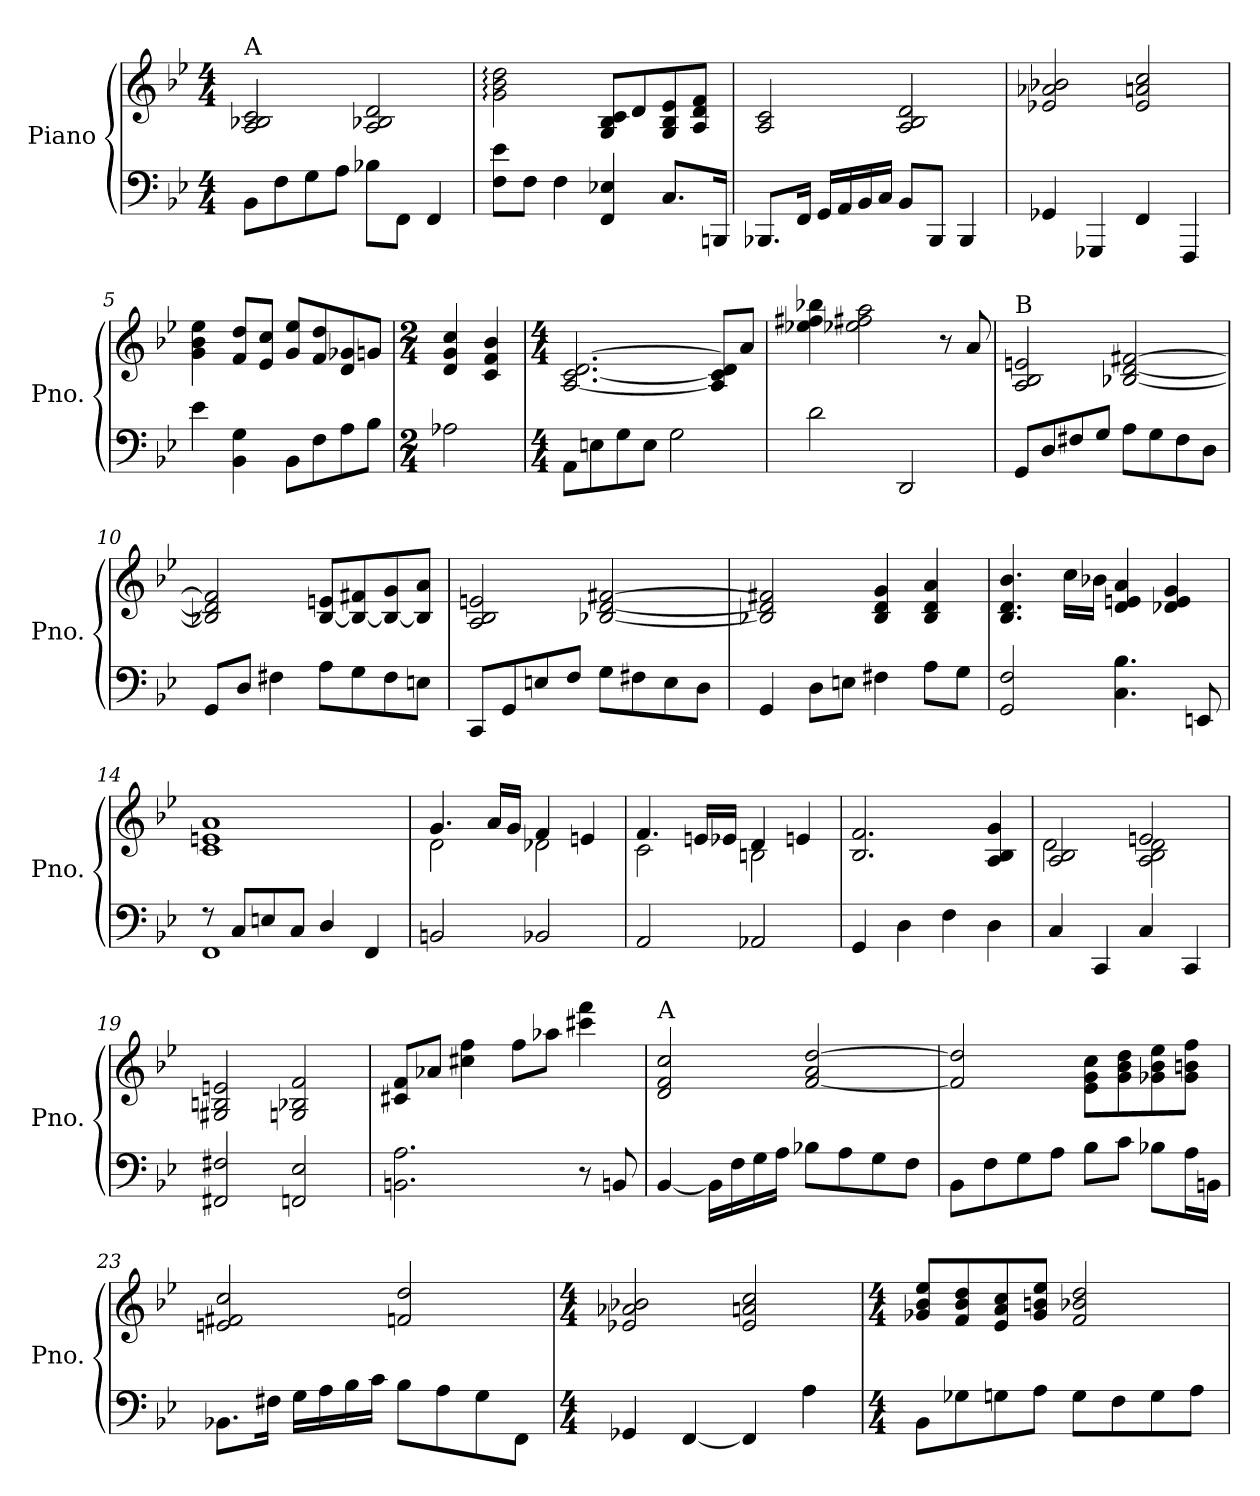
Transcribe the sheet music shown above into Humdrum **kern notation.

**kern	**kern
*part1	*part1
*staff2	*staff1
*I"Piano	*
*I'Pno.	*
*clefF4	*clefG2
*k[b-e-]	*k[b-e-]
*M4/4	*M4/4
*MM90	*MM90
=1	=1
!	!LO:TX:a:t=A
8BB-\L	2A/ 2B-X/ 2c/
8F\	.
8G\	.
8A\J	.
8B-X\L	2A/ 2B-X/ 2d/
8FF\J	.
4FF/	.
=2	=2
8F\ 8e-\L	2g\: 2b-\: 2dd\:
8F\J	.
4F\	.
4FF/ 4E-X/	8G/ 8B-/ 8c/L
.	8d/
8.C/L	8G/ 8B-/ 8e-/
.	8A/ 8d/ 8f/J
16BBBn/Jk	.
=3	=3
8.BBB-X/L	2A/ 2c/
16FF/Jk	.
16GG/LL	.
16AA/	.
16BB-/	.
16C/JJ	.
8BB-/L	2A/ 2B-/ 2d/
8BBB-/J	.
4BBB-/	.
=4	=4
4GG-X/	2e-X/ 2a-X/ 2b-X/
4GGG-X/	.
4FF/	2e-/ 2an/ 2cc/
4FFF/	.
=5	=5
4e-\	4g\ 4b-\ 4ee-\
4BB-\ 4G\	8f/ 8dd/L
.	8e-/ 8cc/J
8BB-\L	8g/ 8ee-/L
8F\	8f/ 8dd/
8A\	8d/ 8g-X/
8B-\J	8gn/J
=6	=6
*M2/4	*M2/4
2A-X\	4d/ 4g/ 4cc/
.	4c/ 4f/ 4b-/
=7	=7
*M4/4	*M4/4
8AA\L	[2.A/ [2.c/ [2.d/
8En\	.
8G\	.
8E\J	.
2G\	.
.	8A/] 8c/] 8d/]L
.	8a/J
!!LO:LB:g=z
=8	=8
2d\	4ee-X\ 4ff#X\ 4bb-X\
.	2ee-X\ 2ff#X\ 2aa\
2DD/	.
.	8r
.	8a/
=9	=9
!	!LO:TX:a:t=B
8GG/L	2A/ 2B-/ 2en/
8D/	.
8F#X/	.
8G/J	.
8A\L	[2B-X/ [2d/ [2f#X/
8G\	.
8F#\	.
8D\J	.
=10	=10
8GG/L	2B-X/] 2d/] 2f#/]
8D/J	.
4F#X\	.
8A\L	[8B-/ 8en/L
8G\	8B-/_ 8f#X/
8F#\	8B-/_ 8g/
8En\J	8B-/] 8a/J
=11	=11
8CC/L	2A/ 2B-/ 2en/
8GG/	.
8En/	.
8F/J	.
8G\L	[2B-X/ [2d/ [2f#X/
8F#X\	.
8E\	.
8D\J	.
=12	=12
4GG/	2B-X/] 2d/] 2f#X/]
8D\L	.
8En\J	.
4F#X\	4B-/ 4d/ 4g/
8A\L	4B-/ 4d/ 4a/
8G\J	.
=13	=13
2GG/ 2F/	4.B-/ 4.d/ 4.b-/
.	16cc\LL
.	16b-X\JJ
4.C\ 4.B-\	4d/ 4en/ 4a/
.	4d-X/ 4e/ 4g/
8EEn/	.
!!LO:LB:g=z
=14	=14
*^	*^
8r	1FF	1a	1c 1en
8C/L	.	.	.
8En/	.	.	.
8C/J	.	.	.
4D/	.	.	.
4FF/	.	.	.
*v	*v	*	*
=15	=15	=15
2BBn/	4.g/	2d\
.	16a/LL	.
.	16g/JJ	.
2BB-X/	4f/	2d-X\
.	4en/	.
=16	=16	=16
2AA/	4.f/	2c\
.	16en/LL	.
.	16e-X/JJ	.
2AA-X/	4d/	2Bn\
.	4en/	.
*	*v	*v
=17	=17
4GG/	2.B-/ 2.f/
4D\	.
4F\	.
4D\	4A/ 4B-/ 4g/
=18	=18
*	*^
4C/	2A/ 2B-/	2d\
4CC/	.	.
4C/	2en/	2A\ 2B-\ 2d\
4CC/	.	.
*	*v	*v
=19	=19
2FF#X/ 2F#X/	2G#X/ 2Bn/ 2en/
2FFn/ 2E-/	2Gn/ 2B-X/ 2f/
=20	=20
2.BBn\ 2.A\	8c#X/ 8f/L
.	8a-X/J
.	4cc#X\ 4ff\
.	8ff\L
.	8aa-X\J
8r	4ccc#X\ 4fff\
8BBn/	.
=21	=21
!	!LO:TX:a:t=A
[4BB-/	2d/ 2f/ 2cc/
16BB-\LL]	.
16F\	.
16G\	.
16A\JJ	.
8B-X\L	[2f/ 2a/ [2dd/
8A\	.
8G\	.
8F\J	.
!!LO:LB:g=z
=22	=22
8BB-\L	2f/] 2dd/]
8F\	.
8G\	.
8A\J	.
8B-\L	8e-\ 8g\ 8cc\L
8c\J	8g\ 8b-\ 8dd\
8B-X\L	8g-X\ 8b-\ 8ee-\
16A\L	8g-\ 8bn\ 8ff\J
16BBn\JJ	.
=23	=23
8.BB-X\L	2en/ 2f#X/ 2cc/
16F#X\Jk	.
16G\LL	.
16A\	.
16B-\	.
16c\JJ	.
8B-\L	2fn/ 2dd/
8A\	.
8G\	.
8FF\J	.
=24	=24
*M4/4	*M4/4
4GG-X/	2e-X/ 2a-X/ 2b-X/
[4FF/	.
4FF/]	2e-/ 2an/ 2cc/
4A\	.
=25	=25
*M4/4	*M4/4
8BB-\L	8g-X/ 8b-/ 8ee-/L
8G-X\	8f/ 8b-/ 8dd/
8Gn\	8e-/ 8a/ 8cc/
8A\J	8g-/ 8bn/ 8ee-/J
8G\L	2f/ 2b-X/ 2dd/
8F\	.
8G\	.
8A\J	.
=	=
*-	*-
